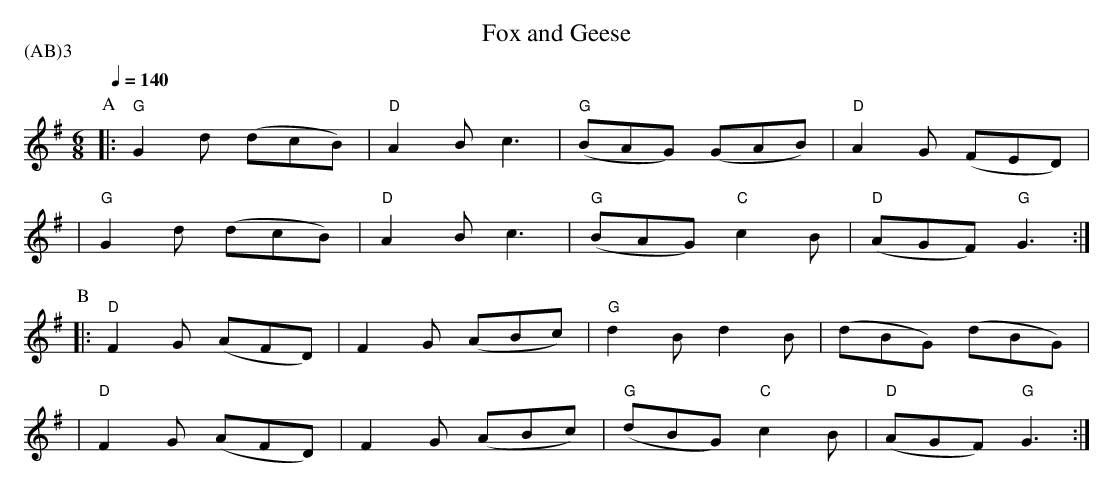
X:1
T:Fox and Geese
P:(AB)3
M:6/8
L:1/8
Q:1/4=140
K:G
P:A
|: "G" G2 d (dcB) | "D" A2 B c3 | \
 "G" (BAG) (GAB)  | "D" A2 G (FED) |
| "G" G2 d (dcB) | "D" A2 B c3 | \
 "G" (BAG) "C" c2 B | "D" (AGF) "G" G3 :|
P:B
|: "D" F2 G (AFD) | F2 G (ABc) |  \
"G" d2 B d2 B |  (dBG) (dBG) |
| "D" F2 G (AFD) | F2 G (ABc) |  \
"G"  (dBG) "C" c2 B | "D" (AGF) "G" G3 :|
